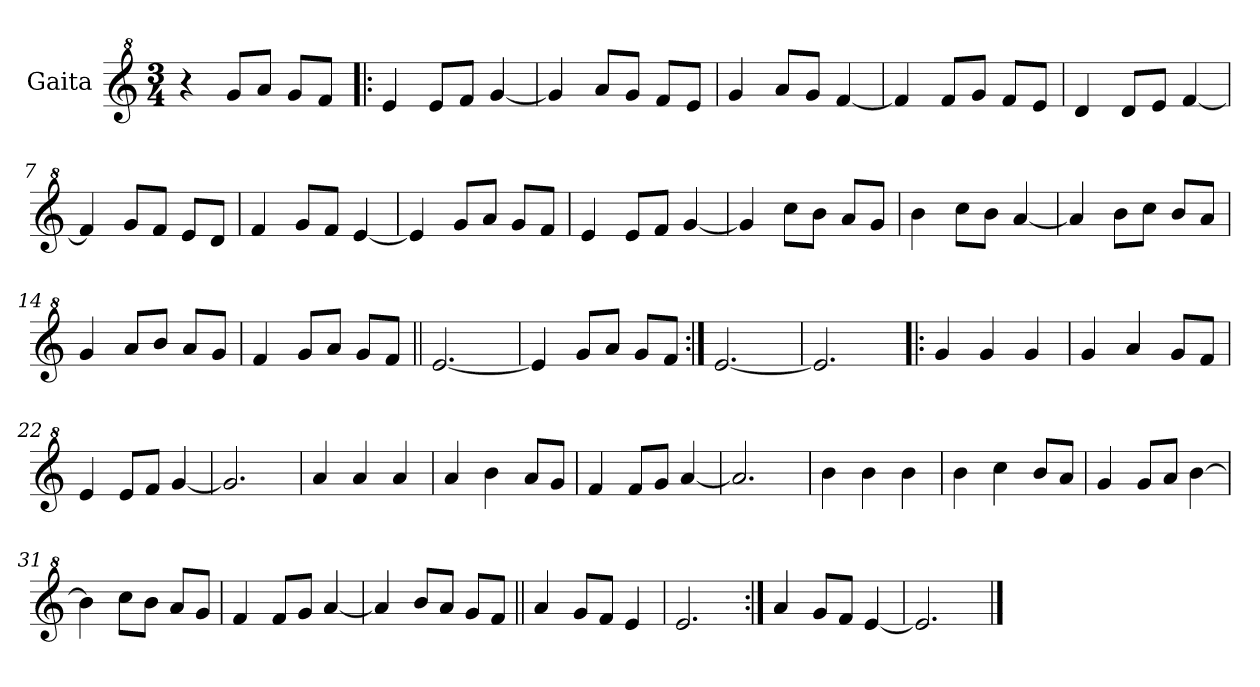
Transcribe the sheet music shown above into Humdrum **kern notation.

**kern
*part1
*staff1
*I"Gaita
*clefG^2
*k[]
*M3/4
*MM222
=1
4r
8gg/L
8aa/J
8gg/L
8ff/J
=2!|:
4ee/
8ee/L
8ff/J
[4gg/
=3
4gg/]
8aa/L
8gg/J
8ff/L
8ee/J
=4
4gg/
8aa/L
8gg/J
[4ff/
=5
4ff/]
8ff/L
8gg/J
8ff/L
8ee/J
=6
4dd/
8dd/L
8ee/J
[4ff/
=7
4ff/]
8gg/L
8ff/J
8ee/L
8dd/J
=8
4ff/
8gg/L
8ff/J
[4ee/
=9
4ee/]
8gg/L
8aa/J
8gg/L
8ff/J
!!LO:LB:g=z
=10
4ee/
8ee/L
8ff/J
[4gg/
=11
4gg/]
8ccc\L
8bb\J
8aa/L
8gg/J
=12
4bb\
8ccc\L
8bb\J
[4aa/
=13
4aa/]
8bb\L
8ccc\J
8bb/L
8aa/J
=14
4gg/
8aa/L
8bb/J
8aa/L
8gg/J
=15
4ff/
8gg/L
8aa/J
8gg/L
8ff/J
=16||
[2.ee/
=17
4ee/]
8gg/L
8aa/J
8gg/L
8ff/J
=18:|!
[2.ee/
=19
2.ee/]
=20!|:
4gg/
4gg/
4gg/
!!LO:LB:g=z
=21
4gg/
4aa/
8gg/L
8ff/J
=22
4ee/
8ee/L
8ff/J
[4gg/
=23
2.gg/]
=24
4aa/
4aa/
4aa/
=25
4aa/
4bb\
8aa/L
8gg/J
=26
4ff/
8ff/L
8gg/J
[4aa/
=27
2.aa/]
=28
4bb\
4bb\
4bb\
=29
4bb\
4ccc\
8bb/L
8aa/J
=30
4gg/
8gg/L
8aa/J
[4bb\
=31
4bb\]
8ccc\L
8bb\J
8aa/L
8gg/J
=32
4ff/
8ff/L
8gg/J
[4aa/
!!LO:LB:g=z
=33
4aa/]
8bb/L
8aa/J
8gg/L
8ff/J
=34||
4aa/
8gg/L
8ff/J
4ee/
=35
2.ee/
=36:|!
4aa/
8gg/L
8ff/J
[4ee/
=37
2.ee/]
==
*-
